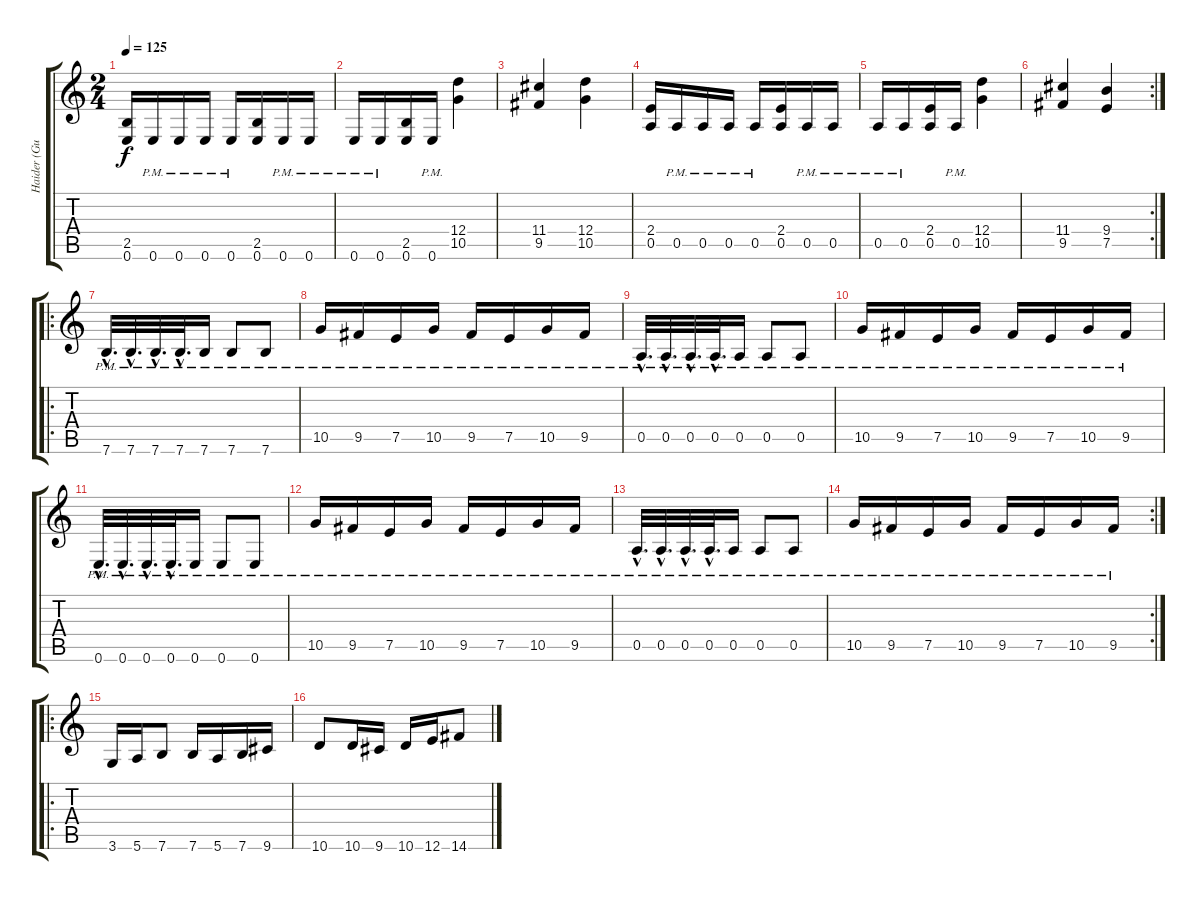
\track ("Haider (Guitar 1)" "Haider (Gu") {instrument overdrivenguitar}
\staff {score tabs}
\tuning (E4 B3 G3 D3 A2 E2) {hide}
\ts (2 4)
\tempo 125
\clef g2
\ks c
(2.5 0.6).16{dy f} 0.6{pm}.16 0.6{pm}.16 0.6{pm}.16 0.6{pm}.16 (2.5 0.6).16 0.6{pm}.16 0.6{pm}.16 |
0.6{pm}.16 0.6{pm}.16 (2.5 0.6).16 0.6{pm}.16 (12.4 10.5).4 |
(11.4 9.5).4 (12.4 10.5).4 |
(2.4 0.5).16 0.5{pm}.16 0.5{pm}.16 0.5{pm}.16 0.5{pm}.16 (2.4 0.5).16 0.5{pm}.16 0.5{pm}.16 |
0.5{pm}.16 0.5{pm}.16 (2.4 0.5).16 0.5{pm}.16 (12.4 10.5).4 |
\rc 2
(11.4 9.5).4 (9.4 7.5).4 |
\ro
7.6{hac pm}.32{d} 7.6{hac pm}.32{d} 7.6{hac pm}.32{d} 7.6{hac pm}.32{d} 7.6{pm}.16 7.6{pm}.8 7.6{pm}.8 |
10.5{pm}.16 9.5{pm}.16 7.5{pm}.16 10.5{pm}.16 9.5{pm}.16 7.5{pm}.16 10.5{pm}.16 9.5{pm}.16 |
0.5{hac pm}.32{d} 0.5{hac pm}.32{d} 0.5{hac pm}.32{d} 0.5{hac pm}.32{d} 0.5{pm}.16 0.5{pm}.8 0.5{pm}.8 |
10.5{pm}.16 9.5{pm}.16 7.5{pm}.16 10.5{pm}.16 9.5{pm}.16 7.5{pm}.16 10.5{pm}.16 9.5{pm}.16 |
0.6{hac pm}.32{d} 0.6{hac pm}.32{d} 0.6{hac pm}.32{d} 0.6{hac pm}.32{d} 0.6{pm}.16 0.6{pm}.8 0.6{pm}.8 |
10.5{pm}.16 9.5{pm}.16 7.5{pm}.16 10.5{pm}.16 9.5{pm}.16 7.5{pm}.16 10.5{pm}.16 9.5{pm}.16 |
0.5{hac pm}.32{d} 0.5{hac pm}.32{d} 0.5{hac pm}.32{d} 0.5{hac pm}.32{d} 0.5{pm}.16 0.5{pm}.8 0.5{pm}.8 |
\rc 2
10.5{pm}.16 9.5{pm}.16 7.5{pm}.16 10.5{pm}.16 9.5{pm}.16 7.5{pm}.16 10.5{pm}.16 9.5{pm}.16 |
\ro
3.6.16 5.6.16 7.6.8 7.6.16 5.6.16 7.6.16 9.6.16 |
10.6.8 10.6.16 9.6.16 10.6.16 12.6.16 14.6.8
